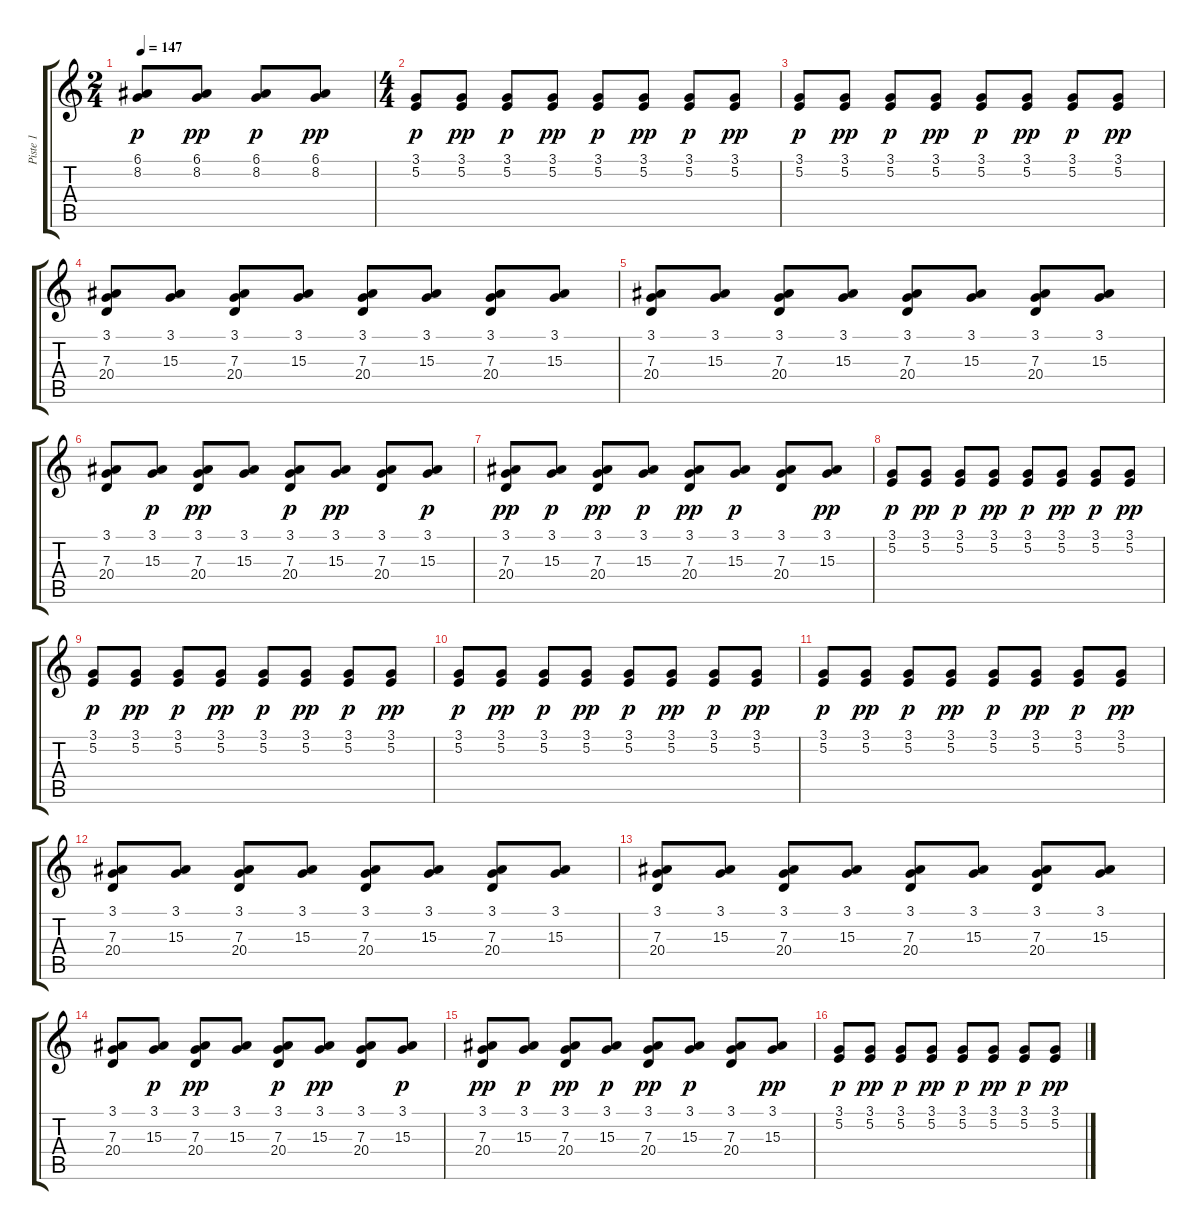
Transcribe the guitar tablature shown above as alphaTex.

\track ("Piste 1" "Piste 1") {instrument clavinet}
\staff {score tabs}
\tuning (E4 B3 G3 D3 A2 E2) {hide}
\ts (2 4)
\tempo 147
\clef g2
\ks c
(6.1 8.2).8{dy p} (6.1 8.2).8{dy pp} (6.1 8.2).8{dy p} (6.1 8.2).8{dy pp} |
\ts (4 4)
(3.1 5.2).8{dy p} (3.1 5.2).8{dy pp} (3.1 5.2).8{dy p} (3.1 5.2).8{dy pp} (3.1 5.2).8{dy p} (3.1 5.2).8{dy pp} (3.1 5.2).8{dy p} (3.1 5.2).8{dy pp} |
(3.1 5.2).8{dy p} (3.1 5.2).8{dy pp} (3.1 5.2).8{dy p} (3.1 5.2).8{dy pp} (3.1 5.2).8{dy p} (3.1 5.2).8{dy pp} (3.1 5.2).8{dy p} (3.1 5.2).8{dy pp} |
(3.1 7.3 20.4).8 (3.1 15.3).8 (3.1 7.3 20.4).8 (3.1 15.3).8 (3.1 7.3 20.4).8 (3.1 15.3).8 (3.1 7.3 20.4).8 (3.1 15.3).8 |
(3.1 7.3 20.4).8 (3.1 15.3).8 (3.1 7.3 20.4).8 (3.1 15.3).8 (3.1 7.3 20.4).8 (3.1 15.3).8 (3.1 7.3 20.4).8 (3.1 15.3).8 |
(3.1 7.3 20.4).8 (3.1 15.3).8{dy p} (3.1 7.3 20.4).8{dy pp} (3.1 15.3).8 (3.1 7.3 20.4).8{dy p} (3.1 15.3).8{dy pp} (3.1 7.3 20.4).8 (3.1 15.3).8{dy p} |
(3.1 7.3 20.4).8{dy pp} (3.1 15.3).8{dy p} (3.1 7.3 20.4).8{dy pp} (3.1 15.3).8{dy p} (3.1 7.3 20.4).8{dy pp} (3.1 15.3).8{dy p} (3.1 7.3 20.4).8 (3.1 15.3).8{dy pp} |
(3.1 5.2).8{dy p} (3.1 5.2).8{dy pp} (3.1 5.2).8{dy p} (3.1 5.2).8{dy pp} (3.1 5.2).8{dy p} (3.1 5.2).8{dy pp} (3.1 5.2).8{dy p} (3.1 5.2).8{dy pp} |
(3.1 5.2).8{dy p} (3.1 5.2).8{dy pp} (3.1 5.2).8{dy p} (3.1 5.2).8{dy pp} (3.1 5.2).8{dy p} (3.1 5.2).8{dy pp} (3.1 5.2).8{dy p} (3.1 5.2).8{dy pp} |
(3.1 5.2).8{dy p} (3.1 5.2).8{dy pp} (3.1 5.2).8{dy p} (3.1 5.2).8{dy pp} (3.1 5.2).8{dy p} (3.1 5.2).8{dy pp} (3.1 5.2).8{dy p} (3.1 5.2).8{dy pp} |
(3.1 5.2).8{dy p} (3.1 5.2).8{dy pp} (3.1 5.2).8{dy p} (3.1 5.2).8{dy pp} (3.1 5.2).8{dy p} (3.1 5.2).8{dy pp} (3.1 5.2).8{dy p} (3.1 5.2).8{dy pp} |
(3.1 7.3 20.4).8 (3.1 15.3).8 (3.1 7.3 20.4).8 (3.1 15.3).8 (3.1 7.3 20.4).8 (3.1 15.3).8 (3.1 7.3 20.4).8 (3.1 15.3).8 |
(3.1 7.3 20.4).8 (3.1 15.3).8 (3.1 7.3 20.4).8 (3.1 15.3).8 (3.1 7.3 20.4).8 (3.1 15.3).8 (3.1 7.3 20.4).8 (3.1 15.3).8 |
(3.1 7.3 20.4).8 (3.1 15.3).8{dy p} (3.1 7.3 20.4).8{dy pp} (3.1 15.3).8 (3.1 7.3 20.4).8{dy p} (3.1 15.3).8{dy pp} (3.1 7.3 20.4).8 (3.1 15.3).8{dy p} |
(3.1 7.3 20.4).8{dy pp} (3.1 15.3).8{dy p} (3.1 7.3 20.4).8{dy pp} (3.1 15.3).8{dy p} (3.1 7.3 20.4).8{dy pp} (3.1 15.3).8{dy p} (3.1 7.3 20.4).8 (3.1 15.3).8{dy pp} |
(3.1 5.2).8{dy p} (3.1 5.2).8{dy pp} (3.1 5.2).8{dy p} (3.1 5.2).8{dy pp} (3.1 5.2).8{dy p} (3.1 5.2).8{dy pp} (3.1 5.2).8{dy p} (3.1 5.2).8{dy pp}
